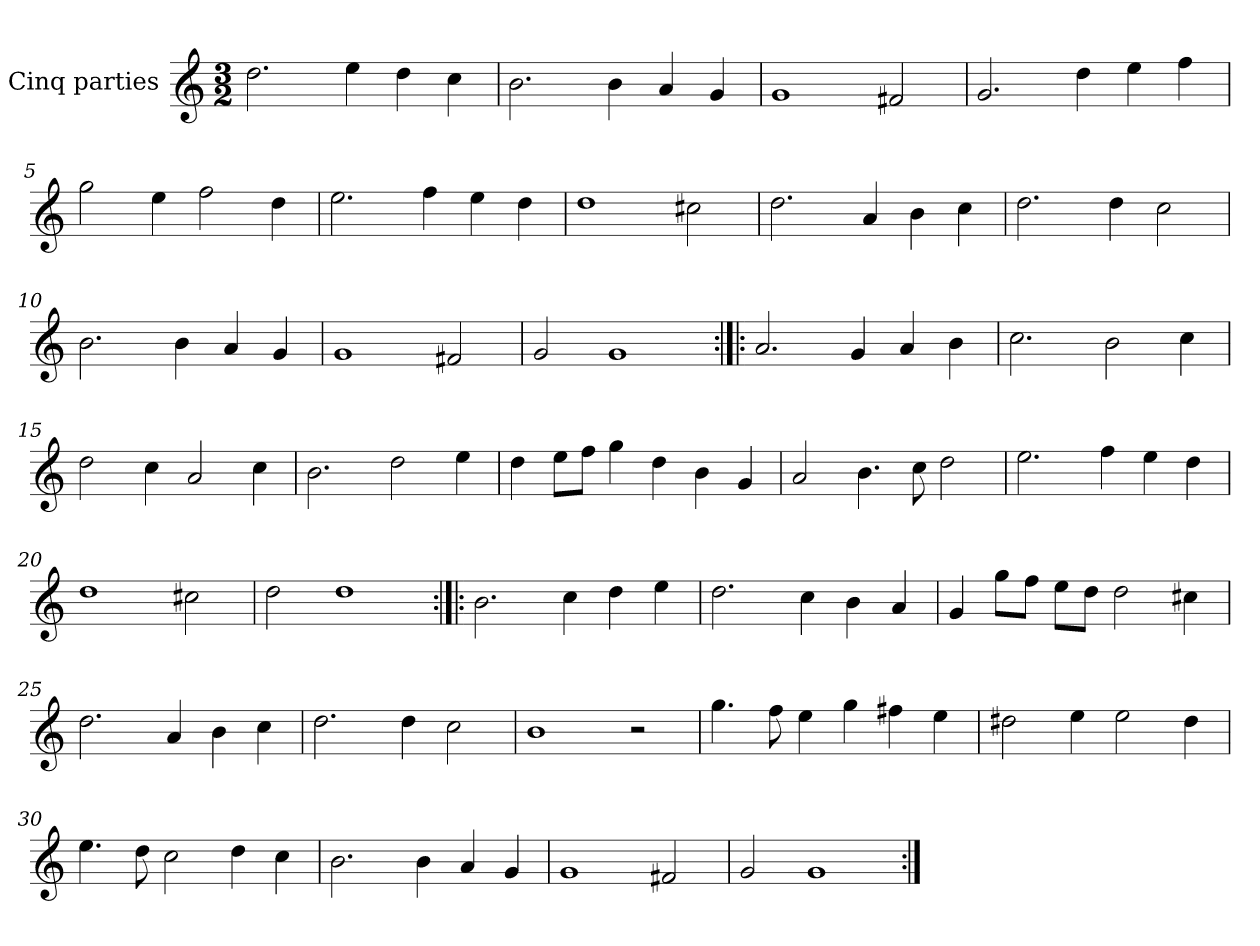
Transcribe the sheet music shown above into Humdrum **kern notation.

**kern
*part1
*staff1
*I"Cinq parties
*clefG2
*k[]
*M3/2
*MM180
=1
2.dd\
4ee\
4dd\
4cc\
=2
2.b\
4b\
4a/
4g/
=3
1g
2f#X/
=4
2.g/
4dd\
4ee\
4ff\
=5
2gg\
4ee\
2ff\
4dd\
=6
2.ee\
4ff\
4ee\
4dd\
=7
1dd
2cc#X\
=8
2.dd\
4a/
4b\
4cc\
=9
2.dd\
4dd\
2cc\
=10
2.b\
4b\
4a/
4g/
=11
1g
2f#X/
=12
2g/
1g
=13:|!|:
2.a/
4g/
4a/
4b\
=14
2.cc\
2b\
4cc\
=15
2dd\
4cc\
2a/
4cc\
=16
2.b\
2dd\
4ee\
=17
4dd\
8ee\L
8ff\J
4gg\
4dd\
4b\
4g/
=18
2a/
4.b\
8cc\
2dd\
=19
2.ee\
4ff\
4ee\
4dd\
=20
1dd
2cc#X\
=21
2dd\
1dd
=22:|!|:
2.b\
4cc\
4dd\
4ee\
=23
2.dd\
4cc\
4b\
4a/
=24
4g/
8gg\L
8ff\J
8ee\L
8dd\J
2dd\
4cc#X\
=25
2.dd\
4a/
4b\
4cc\
=26
2.dd\
4dd\
2cc\
=27
1b
2r
=28
4.gg\
8ff\
4ee\
4gg\
4ff#X\
4ee\
=29
2dd#X\
4ee\
2ee\
4dd#\
=30
4.ee\
8dd\
2cc\
4dd\
4cc\
=31
2.b\
4b\
4a/
4g/
=32
1g
2f#X/
=33
2g/
1g
=:|!
*-
